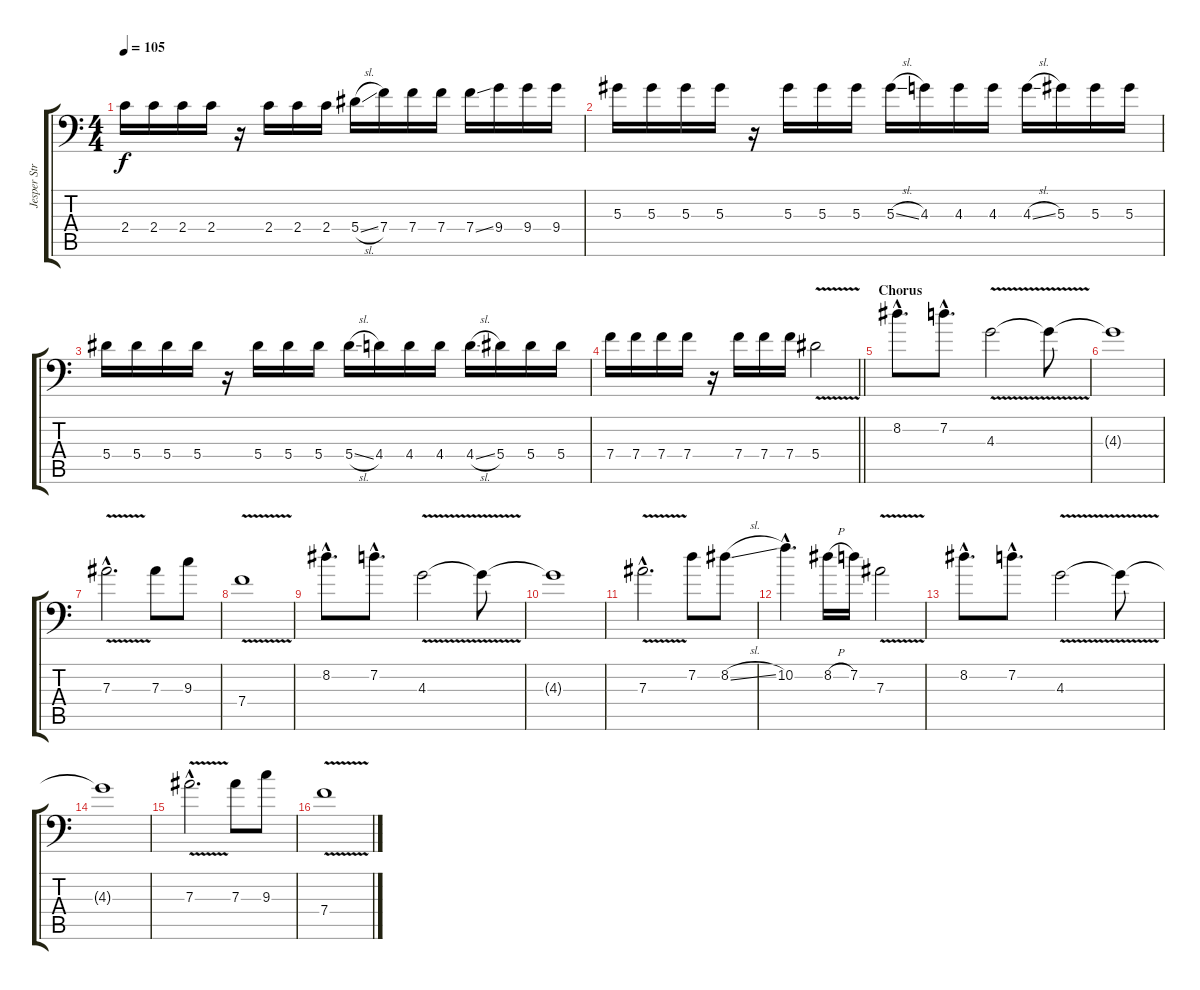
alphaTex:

\track ("Jesper Strömblad" "Jesper Str") {instrument distortionguitar}
\staff {score tabs}
\tuning (C4 G3 Eb3 Bb2 F2 Bb1) {hide}
\ts (4 4)
\tempo 105
\clef f4
\ks c
2.4.16{dy f} 2.4.16 2.4.16 2.4.16 r.16 2.4.16 2.4.16 2.4.16 5.4{sl}.16 7.4.16 7.4.16 7.4.16 7.4{ss}.16 9.4.16 9.4.16 9.4.16 |
5.3.16 5.3.16 5.3.16 5.3.16 r.16 5.3.16 5.3.16 5.3.16 5.3{sl}.16 4.3.16 4.3.16 4.3.16 4.3{sl}.16 5.3.16 5.3.16 5.3.16 |
5.4.16 5.4.16 5.4.16 5.4.16 r.16 5.4.16 5.4.16 5.4.16 5.4{sl}.16 4.4.16 4.4.16 4.4.16 4.4{sl}.16 5.4.16 5.4.16 5.4.16 |
\barLineRight lightlight
7.4.16 7.4.16 7.4.16 7.4.16 r.16 7.4.16 7.4.16 7.4.16 5.4{v}.2 |
\section ("" "Chorus")
8.2{hac}.8{d} 7.2{hac}.8{d} 4.3{v}.2 4.3{t}.8 |
4.3{t}.1 |
7.3{v hac}.2{d} 7.3.8 9.3.8 |
7.4{v}.1 |
8.2{hac}.8{d} 7.2{hac}.8{d} 4.3{v}.2 4.3{t}.8 |
4.3{t}.1 |
7.3{v hac}.2{d} 7.2.8 8.2{sl}.8 |
10.2{hac}.4{d} 8.2{h}.16 7.2.16 7.3{v}.2 |
8.2{hac}.8{d} 7.2{hac}.8{d} 4.3{v}.2 4.3{t}.8 |
4.3{t}.1 |
7.3{v hac}.2{d} 7.3.8 9.3.8 |
7.4{v}.1
